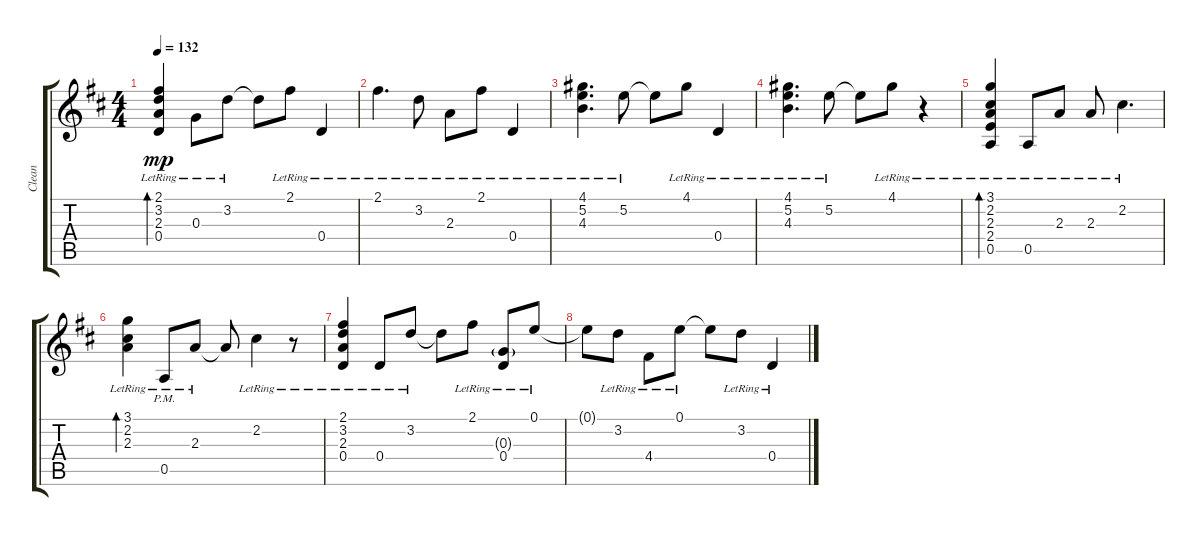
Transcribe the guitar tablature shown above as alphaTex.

\track ("Clean" "Clean") {instrument electricguitarclean}
\staff {score tabs}
\tuning (E4 B3 G3 D3 A2 E2) {hide}
\ts (4 4)
\tempo 132
\clef g2
\ks d
(2.1{lr} 3.2{lr} 2.3{lr} 0.4{lr}).4{bd 30 dy mp} 0.3{lr}.8 3.2{lr}.8 3.2{t}.8 2.1{lr}.8 0.4{lr}.4 |
2.1{lr}.4{d} 3.2{lr}.8 2.3{lr}.8 2.1{lr}.8 0.4{lr}.4 |
(4.1{lr} 5.2{lr} 4.3{lr}).4{d} 5.2{lr}.8 5.2{t}.8 4.1{lr}.8 0.4{lr}.4 |
(4.1{lr} 5.2{lr} 4.3{lr}).4{d} 5.2{lr}.8 5.2{t}.8 4.1{lr}.8 r.4 |
(3.1{lr} 2.2{lr} 2.3{lr} 2.4{lr} 0.5{lr}).4{bd 30} 0.5{lr}.8 2.3{lr}.8 2.3{lr}.8 2.2{lr}.4{d} |
(3.1{lr} 2.2{lr} 2.3{lr}).4{bd 30} 0.5{pm lr}.8 2.3{lr}.8 2.3{t}.8 2.2{lr}.4 r.8 |
(2.1{lr} 3.2{lr} 2.3{lr} 0.4{lr}).4 0.4{lr}.8 3.2{lr}.8 3.2{t}.8 2.1{lr}.8 (0.3{g lr} 0.4{lr}).8 0.1{lr}.8 |
0.1{t}.8 3.2{lr}.8 4.4{lr}.8 0.1{lr}.8 0.1{t}.8 3.2{lr}.8 0.4{lr}.4
